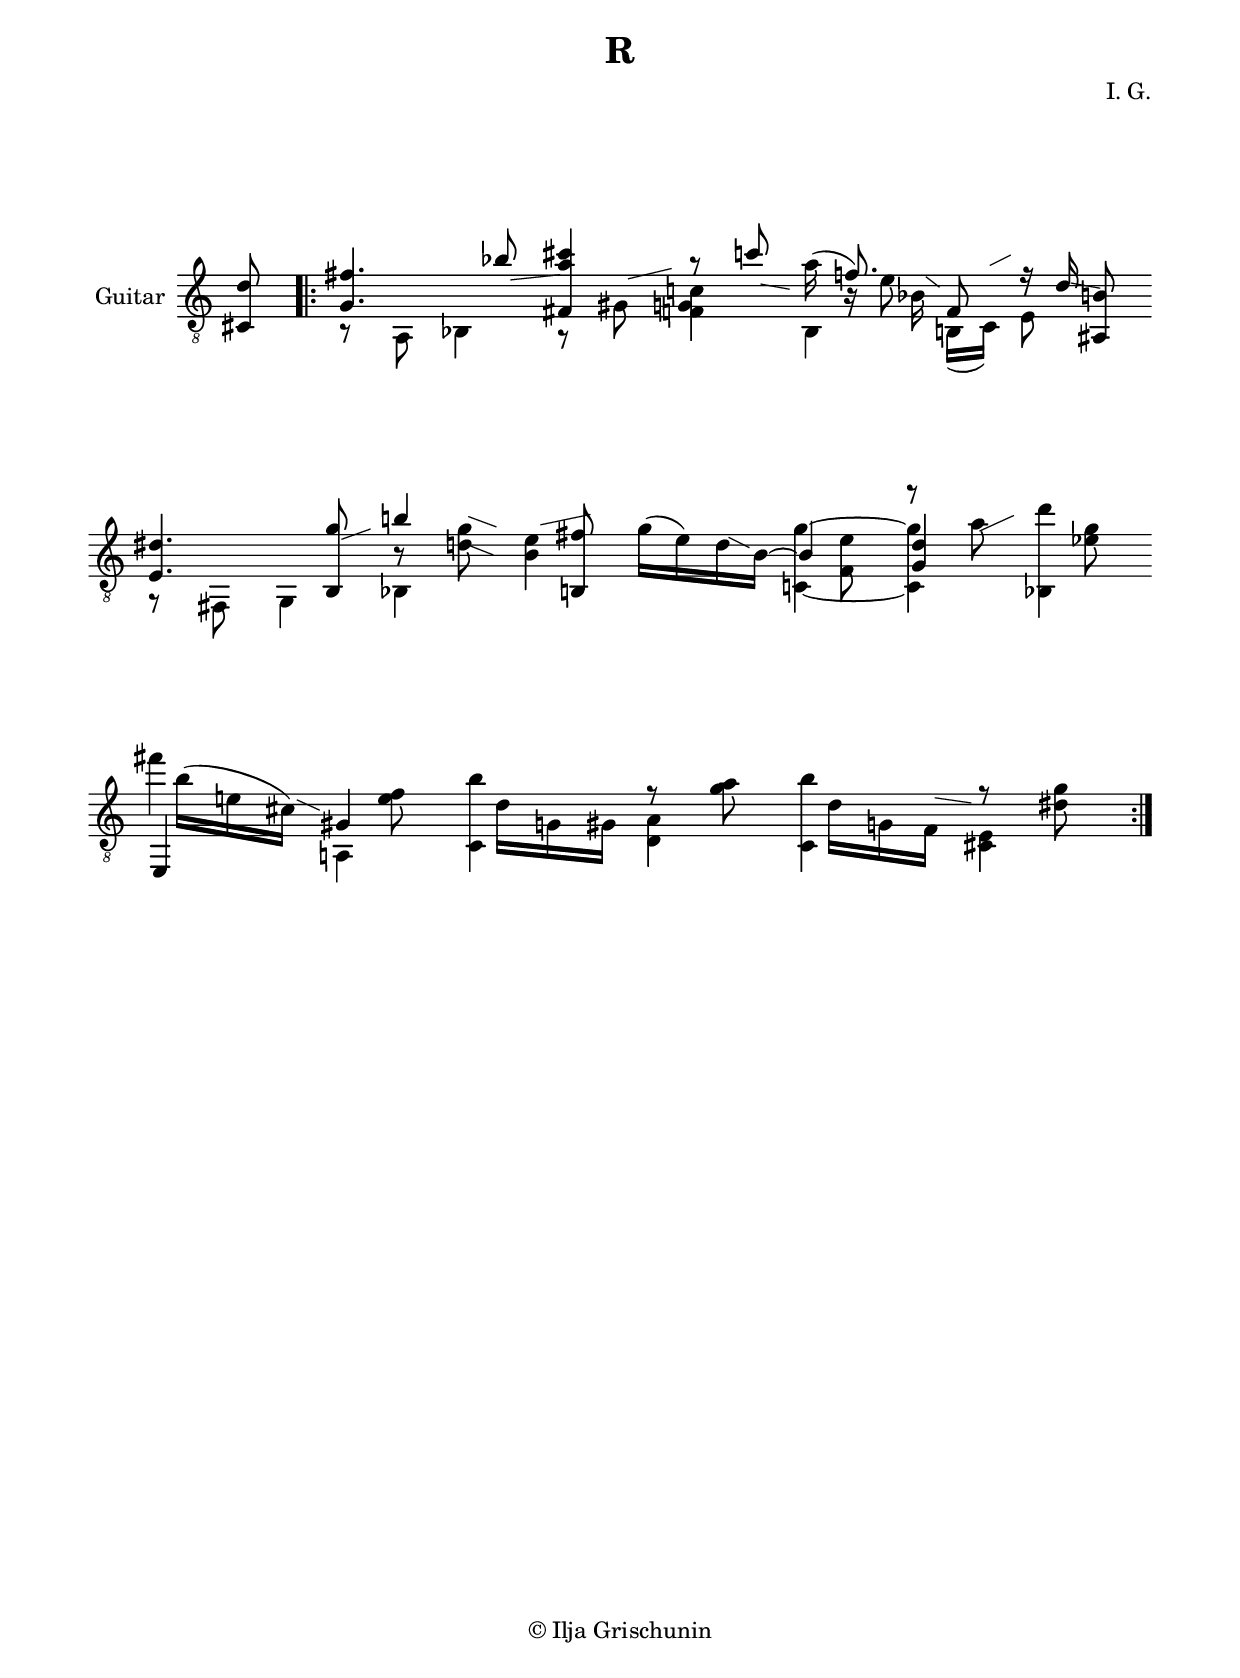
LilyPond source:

\version "2.19.15"

\language "deutsch"

\header {
  title = "R"
  composer = "I. G."
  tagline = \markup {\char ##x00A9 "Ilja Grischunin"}
}

\paper {
  #(set-paper-size "a4")
  top-markup-spacing.basic-distance = 8
  markup-system-spacing.basic-distance = 25
  top-system-spacing.basic-distance = 20
  system-system-spacing.basic-distance = 25
  score-system-spacing.basic-distance = 28
  last-bottom-spacing.basic-distance = 20

  %two-sided = ##t
  %inner-margin = 25
  %outer-margin = 15
  left-margin = 15
  right-margin = 15
}

\layout {
  \context {
    \Voice
    \override Glissando.thickness = #1.5
    \override Glissando.gap = #0.1
  }
  \context {
    \Score
    \remove "Bar_number_engraver"
  }
}

\include "noteHeads.ly"

%%%%%%%%%%%%%%%%%%%%%%%%%%%%%%%%%%%%%%
#(define RH rightHandFinger)

xLV = #(define-music-function (parser location further) (number?) #{
  \once \override LaissezVibrerTie.X-extent = #'(0 . 0)
  \once \override LaissezVibrerTie.details.note-head-gap = #(/
                                                             further -2)
  \once \override LaissezVibrerTie.extra-offset = #(cons (/
                                                          further 2) 0)
         #})

stringNumberSpanner =
#(define-music-function (parser location StringNumber) (string?)
   #{
     \override TextSpanner.font-size = #-5
     \override TextSpanner.dash-fraction = #0.3
     \override TextSpanner.dash-period = #1.5
     \override TextSpanner.bound-details.right.arrow = ##t
     \override TextSpanner.arrow-width = #0.2
     \override TextSpanner.arrow-length = #0.7
     \override TextSpanner.bound-details.left.stencil-align-dir-y = #CENTER
     \override TextSpanner.bound-details.left.text = \markup { \circle \number #StringNumber }
   #})

stringNumSpan =
#(define-music-function (parser location StringNumber) (string?)
   #{
     \override TextSpanner.font-size = #-5
     \override TextSpanner.dash-fraction = #0.3
     \override TextSpanner.dash-period = #1.5
     %\override TextSpanner.bound-details.right.arrow = ##t
     %\override TextSpanner.arrow-width = #0.2
     %\override TextSpanner.arrow-length = #0.7
     \override TextSpanner.bound-details.left.stencil-align-dir-y = #CENTER
     \override TextSpanner.bound-details.left.text = \markup { \circle \number #StringNumber }
   #})

%%%%%%%%%%%%%%%%%%%%%%%%%%%%%%%%%%%%%%

global = {
  %\key d \major
  \time 2/4
  \override Staff.TimeSignature.stencil = ##f
}

classicalGuitar = \relative c {
  \global
  %\compressFullBarRests
  %\partial 8 
  \cadenzaOn
  <cis d'>8
  \bar ".|:"\noBreak
  <<
    {
      <g' fis'>4. b'8-\markup {
        \postscript #"1.5 -1 moveto 4.8 0.5 rlineto stroke"
      }
      <fis, a' cis>4 r8 c''-\markup {
        \postscript #"1.4 -1.4 moveto 2.8 -0.5 rlineto stroke"
      }
    }
    \\
    {
      r8 a,, b4
      %\override Score.BarLine.stencil = ##f
      r8 gis'-\markup {
        \postscript #"1.4 4.2 moveto 4.2 1 rlineto stroke"
      }
      \displaceHeads #'(1 -1 0)
      <f g c!>4
    }
  >>
  \time 5/8
  <<
    {
      \stemDown a'16(\noBeam \stemUp f8.)
    }
    \\
    {
      s16 b,\rest e8\noBeam
    }
    \\
    {
      \voiceTwo
      s8. b16-\markup {
        \postscript #"1.4 4.4 moveto 1.3 -1 rlineto stroke"
      }
    }
    \\
    {
      \voiceTwo
      b,4
    }
  >>
  <<
    {
      f'8\noBeam r16 d'-\markup {
        \postscript #"1.4 -1.3 moveto 2.8 -0.5 rlineto stroke"
      }
    }
    \\
    {
      h,16([ cis)]-\markup {
        \postscript #"0.7 5.5 moveto 2 1 rlineto stroke"
      } e8
    }
  >>
  <ais, h'>8
  \time 2/4
  \bar ""
  \break
  <<
    {
      <e' dis'>4. <h g''>8-\markup {
        \postscript #"1.5 -1 moveto 2.8 1 rlineto stroke"
      }
    }
    \\
    {
      r8 fis g4
    }
  >>
  <<
    {
      h''!4 s8 <h,, fis''>
    }
    \\
    {
      h'8\rest <d g>-\markup {
        \postscript #"1 6.3 moveto 2.7 -1 rlineto stroke"
      }-\markup {
        \postscript #"0.6 3.7 moveto 2.8 -1.1 rlineto stroke"
      }
      <h e>4-\markup {
        \postscript #"1.5 5.5 moveto 4.8 1 rlineto stroke"
      }
    }
    \\
    {
      \voiceTwo
      b,4 s
    }
  >>
  <<
    {
      \stemDown
      g''16[( e) d-\markup {
        \postscript #"1.2 -0.8 moveto 2 -1 rlineto stroke"
      } h]~
      \stemUp
      h4
      \stemDown
      r8 a'-\markup {
        \postscript #"0.8 -0.2 moveto 3.3 1.5 rlineto stroke"
      } <b,, d''>4
    }
    \\
    {
      s4 s8 <f' e'>
      \stemUp
      <g d'>4 s
    }
    \\
    {
      \voiceTwo
      s4 <c,~ g''^~> q s8 <es' g>
    }
  >>
  \bar ""
  \break
  <<
    {
      \stemDown
      fis'4 s8 <e, fis>
    }
    \\
    {
      s16 h'^([ e, cis)]-\markup {
        \postscript #"1.5 4 moveto 2.2 -1 rlineto stroke"
      }
      \stemUp
      gis4
    }
    \\
    {
      \voiceTwo
      \stemUp
      e,4
      \stemDown
      a
    }
  >>
  <<
    {
      \stemDown
      <c h''>4 r8 <g'' a>
    }
    \\
    {
      s16 d[ g, gis] <d a'>4
    }
  >>
  <<
    {
      \stemDown
      <c h''>4 r8 <dis' g>
    }
    \\
    {
      s16 d[ g, f]-\markup {
        \postscript #"1 4.2 moveto 3.5 -0.5 rlineto stroke"
      } <cis e>4
    }
  >>
  %\revert Score.BarLine.stencil
  \bar ":|."
}

%%%%%%%%%%%%%%%%%%%%%%%%%%%%%%%%%%%%%%
\score {
  \new Staff \with {
    instrumentName = "Guitar"
  }
  {
    \clef "treble_8" \classicalGuitar
  }
  \layout { }
}
